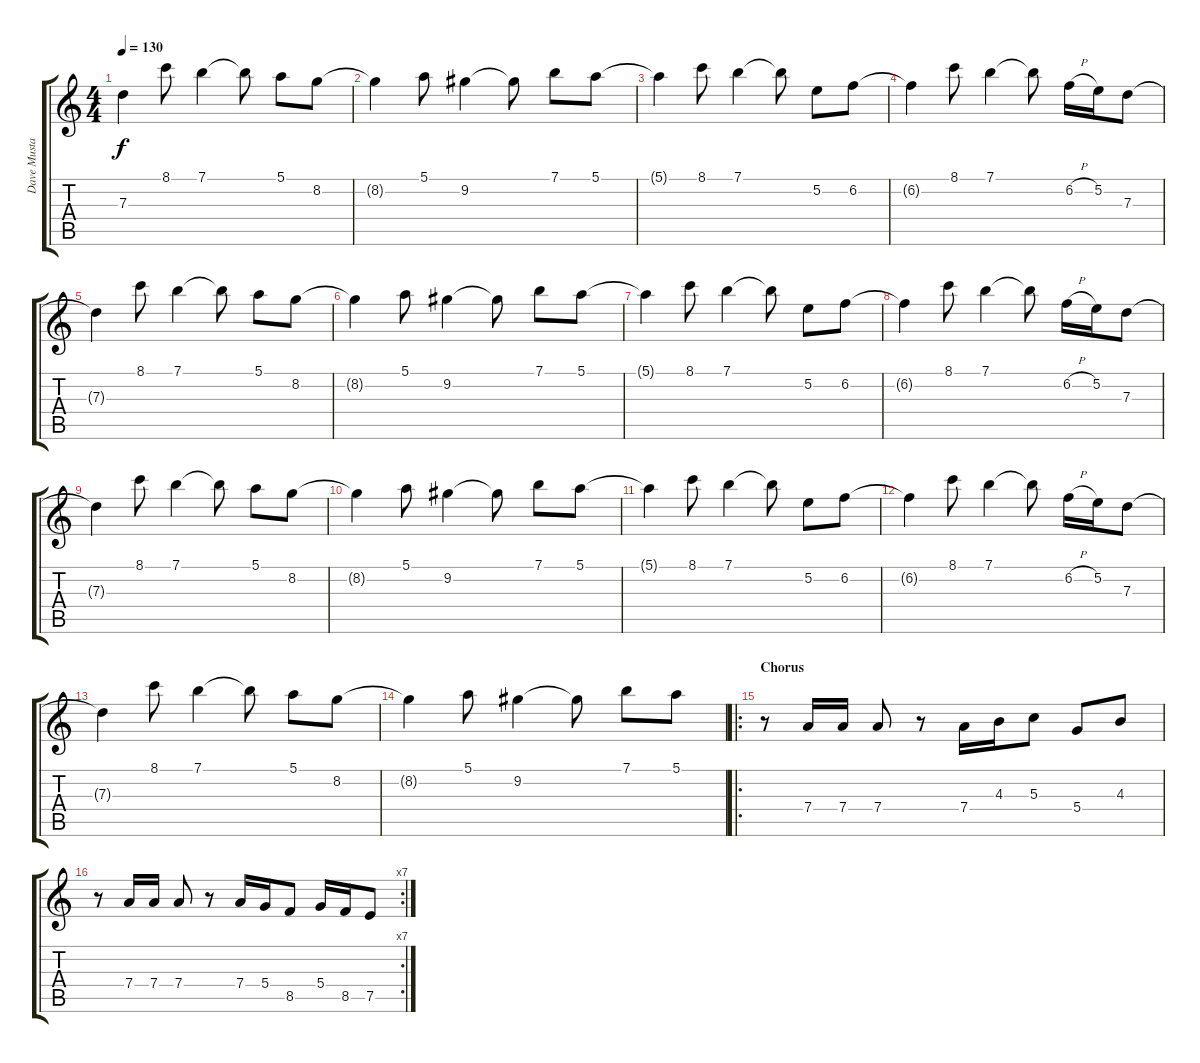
\track ("Dave Mustaine" "Dave Musta") {instrument distortionguitar}
\staff {score tabs}
\tuning (E4 B3 G3 D3 A2 E2) {hide}
\ts (4 4)
\tempo 130
\clef g2
\ks c
7.3{t}.4{dy f} 8.1.8 7.1.4 7.1{t}.8 5.1.8 8.2.8 |
8.2{t}.4 5.1.8 9.2.4 9.2{t}.8 7.1.8 5.1.8 |
5.1{t}.4 8.1.8 7.1.4 7.1{t}.8 5.2.8 6.2.8 |
6.2{t}.4 8.1.8 7.1.4 7.1{t}.8 6.2{h}.16 5.2.16 7.3.8 |
7.3{t}.4 8.1.8 7.1.4 7.1{t}.8 5.1.8 8.2.8 |
8.2{t}.4 5.1.8 9.2.4 9.2{t}.8 7.1.8 5.1.8 |
5.1{t}.4 8.1.8 7.1.4 7.1{t}.8 5.2.8 6.2.8 |
6.2{t}.4 8.1.8 7.1.4 7.1{t}.8 6.2{h}.16 5.2.16 7.3.8 |
7.3{t}.4 8.1.8 7.1.4 7.1{t}.8 5.1.8 8.2.8 |
8.2{t}.4 5.1.8 9.2.4 9.2{t}.8 7.1.8 5.1.8 |
5.1{t}.4 8.1.8 7.1.4 7.1{t}.8 5.2.8 6.2.8 |
6.2{t}.4 8.1.8 7.1.4 7.1{t}.8 6.2{h}.16 5.2.16 7.3.8 |
7.3{t}.4 8.1.8 7.1.4 7.1{t}.8 5.1.8 8.2.8 |
8.2{t}.4 5.1.8 9.2.4 9.2{t}.8 7.1.8 5.1.8 |
\ro
\section ("" "Chorus")
r.8 7.4.16 7.4.16 7.4.8 r.8 7.4.16 4.3.16 5.3.8 5.4.8 4.3.8 |
\rc 7
r.8 7.4.16 7.4.16 7.4.8 r.8 7.4.16 5.4.16 8.5.8 5.4.16 8.5.16 7.5.8
